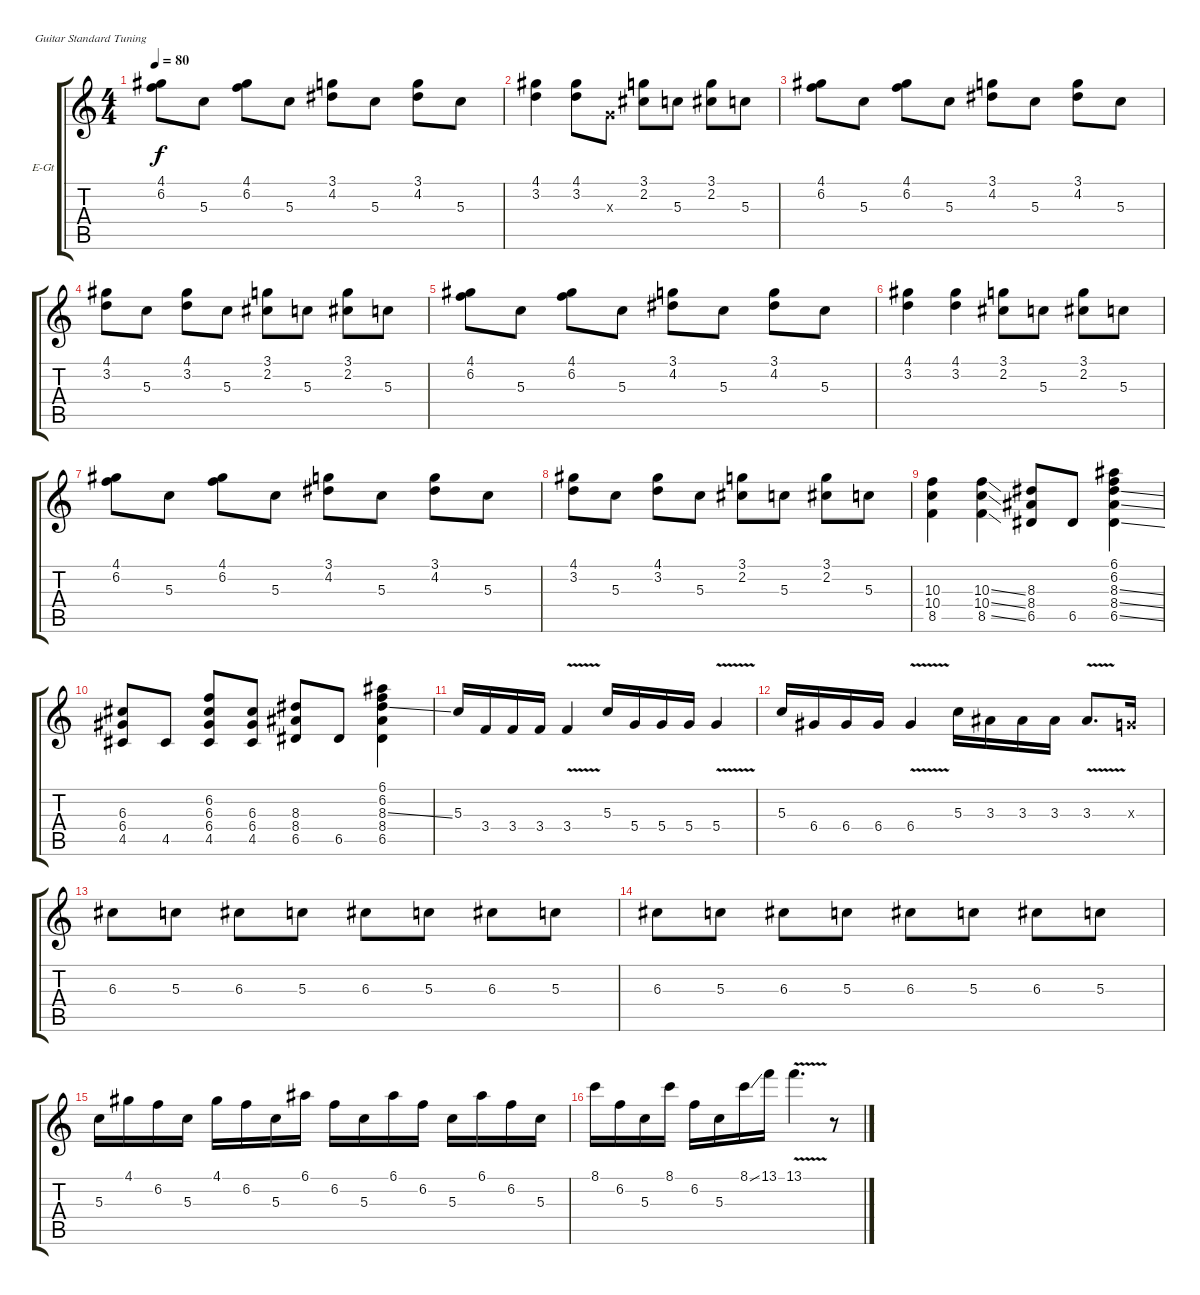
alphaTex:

\bracketExtendMode groupsimilarinstruments
\firstSystemTrackNameOrientation horizontal
\otherSystemsTrackNameOrientation horizontal
\track ("Guitar 1" "E-Gt") {instrument electricguitarjazz}
\staff {score tabs}
\tuning (E4 B3 G3 D3 A2 E2)
\ts (4 4)
\tempo 80
\clef g2
\ks c
(4.1 6.2).8{dy f} 5.3.8 (4.1 6.2).8 5.3.8 (3.1 4.2).8 5.3.8 (3.1 4.2).8 5.3.8 |
(4.1 3.2).4 (4.1 3.2).8 0.3{x}.8 (3.1 2.2).8 5.3.8 (3.1 2.2).8 5.3.8 |
(4.1 6.2).8 5.3.8 (4.1 6.2).8 5.3.8 (3.1 4.2).8 5.3.8 (3.1 4.2).8 5.3.8 |
(4.1 3.2).8 5.3.8 (4.1 3.2).8 5.3.8 (3.1 2.2).8 5.3.8 (3.1 2.2).8 5.3.8 |
(4.1 6.2).8 5.3.8 (4.1 6.2).8 5.3.8 (3.1 4.2).8 5.3.8 (3.1 4.2).8 5.3.8 |
(4.1 3.2).4 (4.1 3.2).4 (3.1 2.2).8 5.3.8 (3.1 2.2).8 5.3.8 |
(4.1 6.2).8 5.3.8 (4.1 6.2).8 5.3.8 (3.1 4.2).8 5.3.8 (3.1 4.2).8 5.3.8 |
(4.1 3.2).8 5.3.8 (4.1 3.2).8 5.3.8 (3.1 2.2).8 5.3.8 (3.1 2.2).8 5.3.8 |
(10.3 10.4 8.5).4 (10.3{ss} 10.4{ss} 8.5{ss}).4 (8.3 8.4 6.5).8 6.5.8 (6.1 6.2 8.3{ss} 8.4{ss} 6.5{ss}).4 |
(6.3 6.4 4.5).8 4.5.8 (6.2 6.3 6.4 4.5).8 (6.3 6.4 4.5).8 (8.3 8.4 6.5).8 6.5.8 (6.1 6.2 8.3{ss} 8.4 6.5).4 |
5.3.16 3.4.16 3.4.16 3.4.16 3.4{v}.4 5.3.16 5.4.16 5.4.16 5.4.16 5.4{v}.4 |
5.3.16 6.4.16 6.4.16 6.4.16 6.4{v}.4 5.3.16 3.3.16 3.3.16 3.3.16 3.3{v}.8{d} 0.3{x}.16 |
6.3.8 5.3.8 6.3.8 5.3.8 6.3.8 5.3.8 6.3.8 5.3.8 |
6.3.8 5.3.8 6.3.8 5.3.8 6.3.8 5.3.8 6.3.8 5.3.8 |
5.3.16 4.1.16 6.2.16 5.3.16 4.1.16 6.2.16 5.3.16 6.1.16 6.2.16 5.3.16 6.1.16 6.2.16 5.3.16 6.1.16 6.2.16 5.3.16 |
8.1.16 6.2.16 5.3.16 8.1.16 6.2.16 5.3.16 8.1{ss}.16 13.1.16 13.1{v}.4{d} r.8
